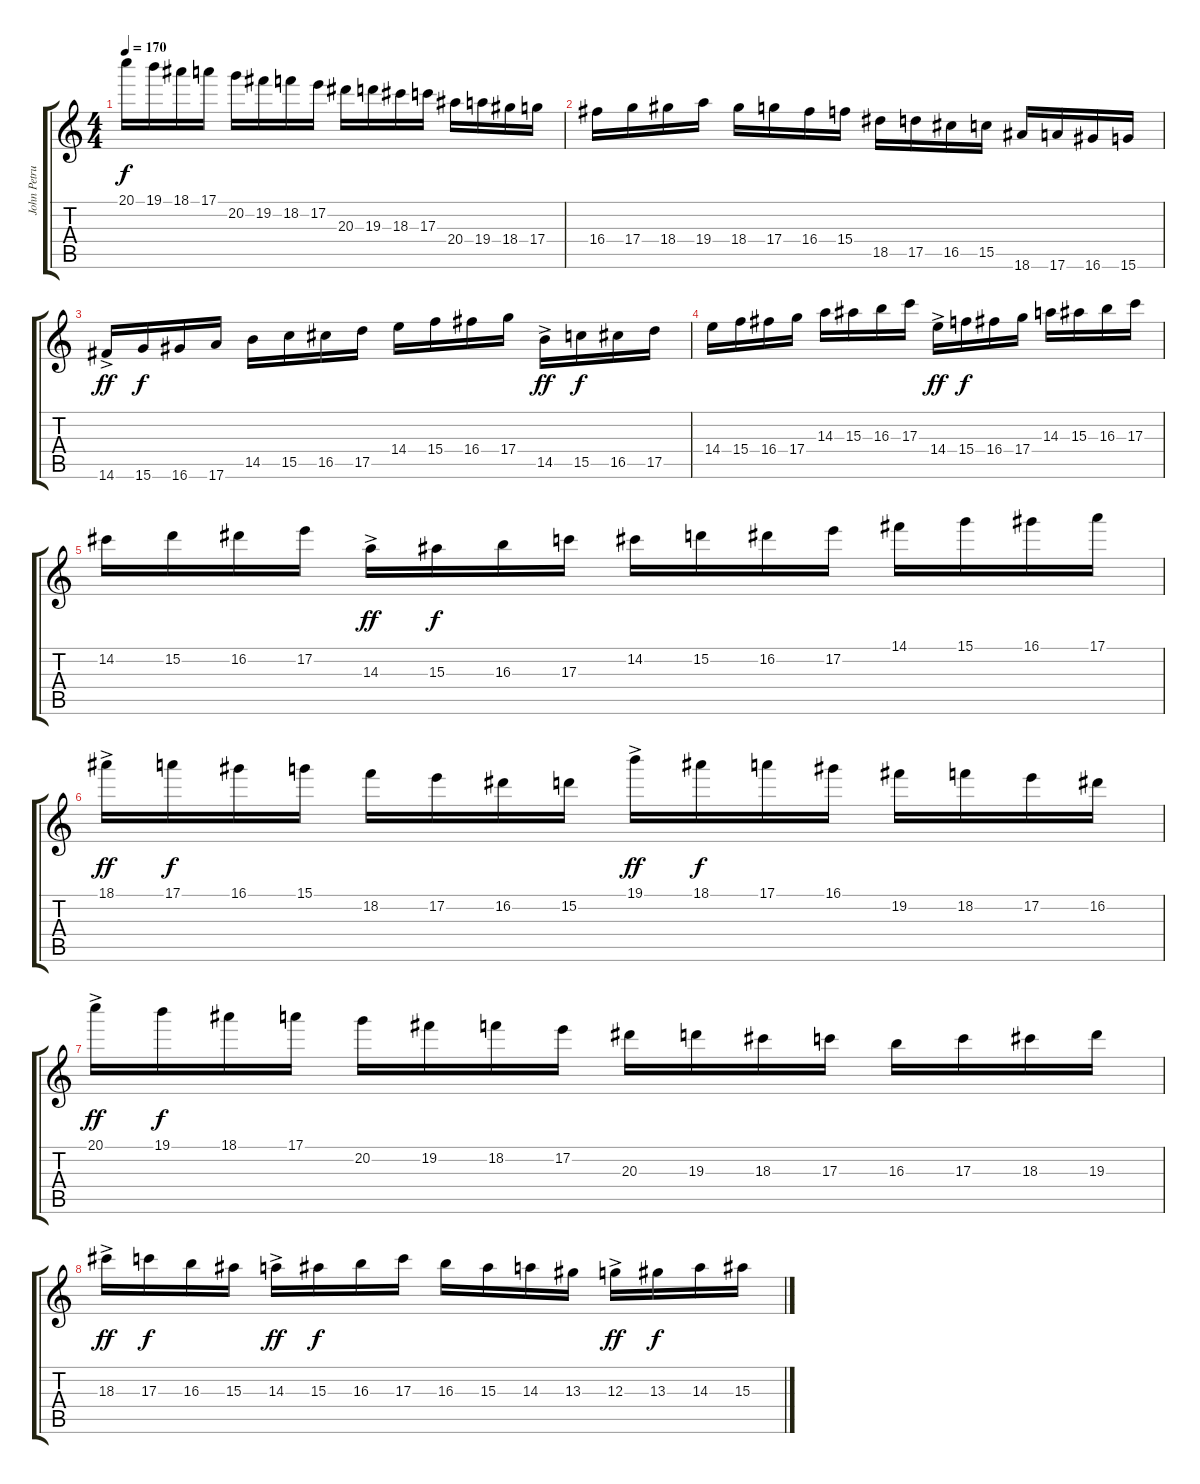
\track ("John Petrucci" "John Petru") {instrument distortionguitar}
\staff {score tabs}
\tuning (E4 B3 G3 D3 A2 E2) {hide}
\ts (4 4)
\tempo 170
\clef g2
\ks c
20.1.16{dy f} 19.1.16 18.1.16 17.1.16 20.2.16 19.2.16 18.2.16 17.2.16 20.3.16 19.3.16 18.3.16 17.3.16 20.4.16 19.4.16 18.4.16 17.4.16 |
16.4.16 17.4.16 18.4.16 19.4.16 18.4.16 17.4.16 16.4.16 15.4.16 18.5.16 17.5.16 16.5.16 15.5.16 18.6.16 17.6.16 16.6.16 15.6.16 |
14.6{ac}.16{dy ff} 15.6.16{dy f} 16.6.16 17.6.16 14.5.16 15.5.16 16.5.16 17.5.16 14.4.16 15.4.16 16.4.16 17.4.16 14.5{ac}.16{dy ff} 15.5.16{dy f} 16.5.16 17.5.16 |
14.4.16 15.4.16 16.4.16 17.4.16 14.3.16 15.3.16 16.3.16 17.3.16 14.4{ac}.16{dy ff} 15.4.16{dy f} 16.4.16 17.4.16 14.3.16 15.3.16 16.3.16 17.3.16 |
14.2.16 15.2.16 16.2.16 17.2.16 14.3{ac}.16{dy ff} 15.3.16{dy f} 16.3.16 17.3.16 14.2.16 15.2.16 16.2.16 17.2.16 14.1.16 15.1.16 16.1.16 17.1.16 |
18.1{ac}.16{dy ff} 17.1.16{dy f} 16.1.16 15.1.16 18.2.16 17.2.16 16.2.16 15.2.16 19.1{ac}.16{dy ff} 18.1.16{dy f} 17.1.16 16.1.16 19.2.16 18.2.16 17.2.16 16.2.16 |
20.1{ac}.16{dy ff} 19.1.16{dy f} 18.1.16 17.1.16 20.2.16 19.2.16 18.2.16 17.2.16 20.3.16 19.3.16 18.3.16 17.3.16 16.3.16 17.3.16 18.3.16 19.3.16 |
18.3{ac}.16{dy ff} 17.3.16{dy f} 16.3.16 15.3.16 14.3{ac}.16{dy ff} 15.3.16{dy f} 16.3.16 17.3.16 16.3.16 15.3.16 14.3.16 13.3.16 12.3{ac}.16{dy ff} 13.3.16{dy f} 14.3.16 15.3.16
